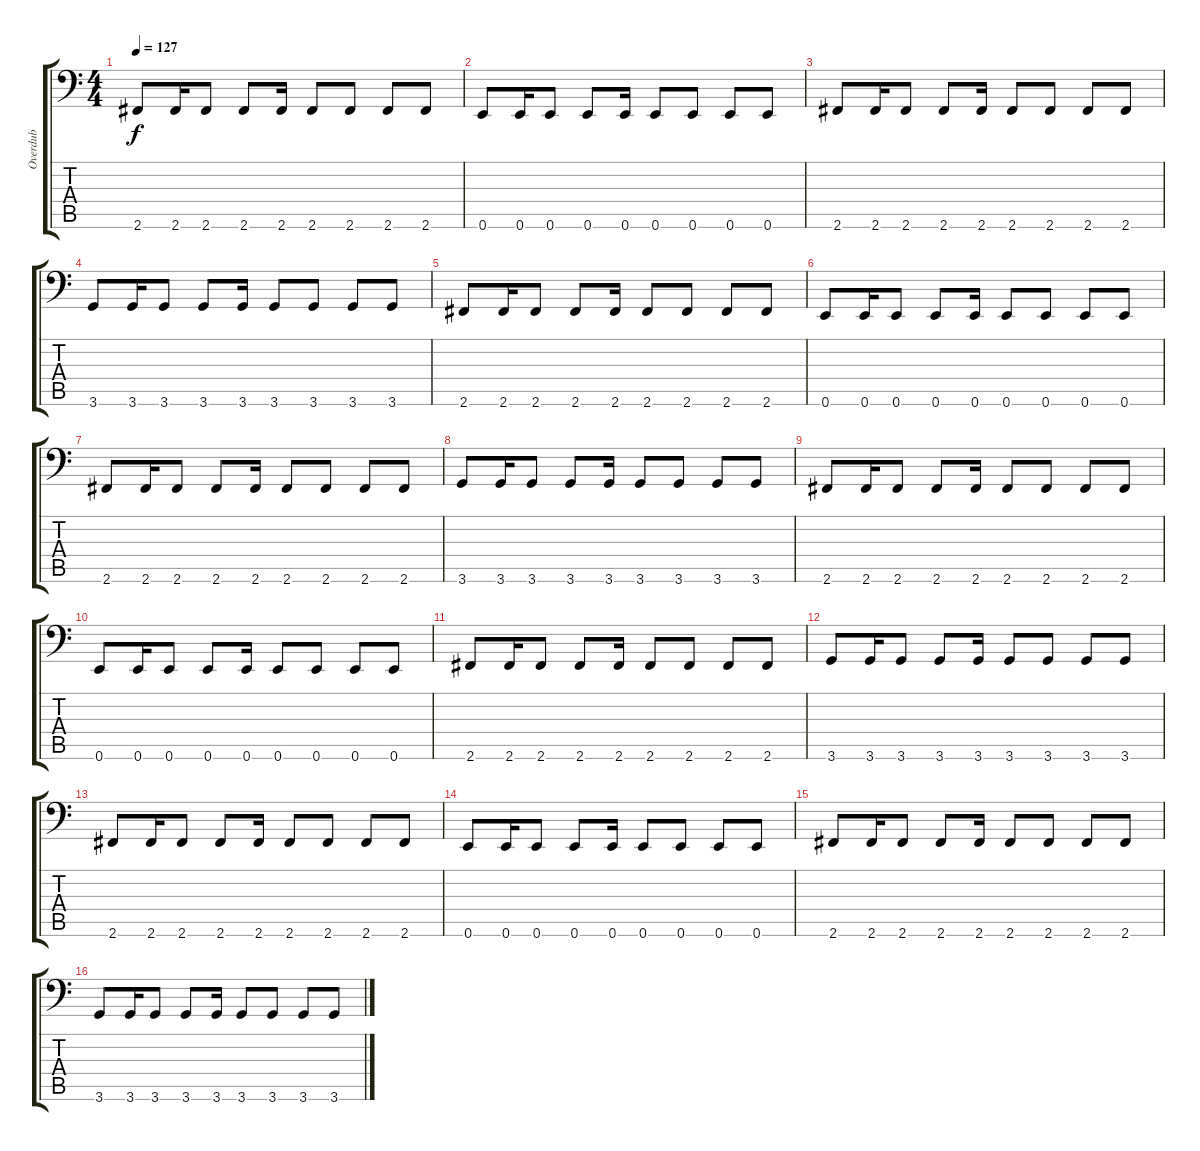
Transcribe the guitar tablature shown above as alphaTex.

\track ("Overdub" "Overdub") {instrument electricbassfinger}
\staff {score tabs}
\tuning (E3 B2 G2 D2 A1 E1) {hide}
\ts (4 4)
\tempo 127
\clef f4
\ks c
2.6.8{dy f} 2.6.16 2.6.8 2.6.8 2.6.16 2.6.8 2.6.8 2.6.8 2.6.8 |
0.6.8 0.6.16 0.6.8 0.6.8 0.6.16 0.6.8 0.6.8 0.6.8 0.6.8 |
2.6.8 2.6.16 2.6.8 2.6.8 2.6.16 2.6.8 2.6.8 2.6.8 2.6.8 |
3.6.8{volume 16 balance 8 instrument electricbassfinger} 3.6.16 3.6.8 3.6.8 3.6.16 3.6.8 3.6.8 3.6.8 3.6.8 |
2.6.8 2.6.16 2.6.8 2.6.8 2.6.16 2.6.8 2.6.8 2.6.8 2.6.8 |
0.6.8 0.6.16 0.6.8 0.6.8 0.6.16 0.6.8 0.6.8 0.6.8 0.6.8 |
2.6.8 2.6.16 2.6.8 2.6.8 2.6.16 2.6.8 2.6.8 2.6.8 2.6.8 |
3.6.8{volume 16 balance 8 instrument electricbassfinger} 3.6.16 3.6.8 3.6.8 3.6.16 3.6.8 3.6.8 3.6.8 3.6.8 |
2.6.8 2.6.16 2.6.8 2.6.8 2.6.16 2.6.8 2.6.8 2.6.8 2.6.8 |
0.6.8 0.6.16 0.6.8 0.6.8 0.6.16 0.6.8 0.6.8 0.6.8 0.6.8 |
2.6.8 2.6.16 2.6.8 2.6.8 2.6.16 2.6.8 2.6.8 2.6.8 2.6.8 |
3.6.8{volume 16 balance 8 instrument electricbassfinger} 3.6.16 3.6.8 3.6.8 3.6.16 3.6.8 3.6.8 3.6.8 3.6.8 |
2.6.8 2.6.16 2.6.8 2.6.8 2.6.16 2.6.8 2.6.8 2.6.8 2.6.8 |
0.6.8 0.6.16 0.6.8 0.6.8 0.6.16 0.6.8 0.6.8 0.6.8 0.6.8 |
2.6.8 2.6.16 2.6.8 2.6.8 2.6.16 2.6.8 2.6.8 2.6.8 2.6.8 |
3.6.8{volume 16 balance 8 instrument electricbassfinger} 3.6.16 3.6.8 3.6.8 3.6.16 3.6.8 3.6.8 3.6.8 3.6.8
